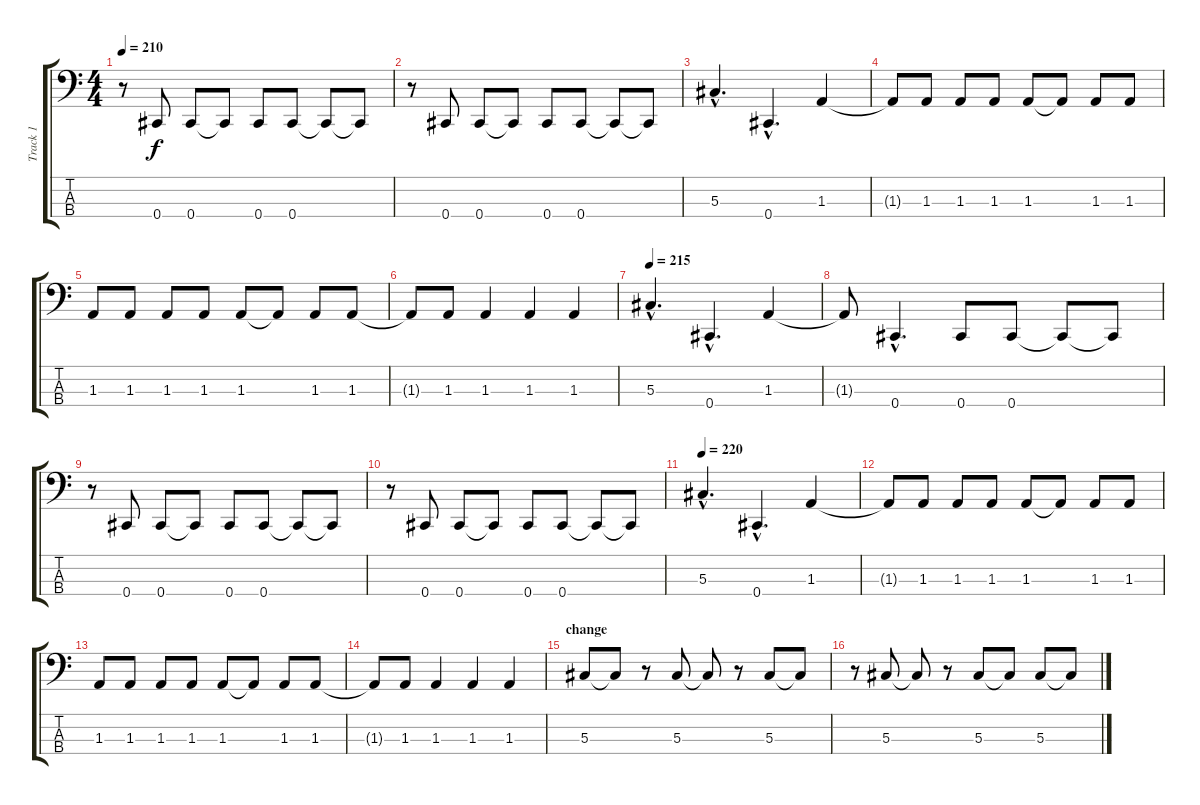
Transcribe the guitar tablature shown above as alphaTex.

\track ("Track 1" "Track 1") {instrument electricbasspick}
\staff {score tabs}
\tuning (Gb2 Db2 Ab1 Db1) {hide}
\ts (4 4)
\tempo 210
\clef f4
\ks c
r.8{dy f} 0.4.8 0.4.8 0.4{t}.8 0.4.8 0.4.8 0.4{t}.8 0.4{t}.8 |
r.8 0.4.8 0.4.8 0.4{t}.8 0.4.8 0.4.8 0.4{t}.8 0.4{t}.8 |
5.3{hac}.4{d} 0.4{hac}.4{d} 1.3.4 |
1.3{t}.8 1.3.8 1.3.8 1.3.8 1.3.8 1.3{t}.8 1.3.8 1.3.8 |
1.3.8 1.3.8 1.3.8 1.3.8 1.3.8 1.3{t}.8 1.3.8 1.3.8 |
1.3{t}.8 1.3.8 1.3.4 1.3.4 1.3.4 |
\tempo 215
5.3{hac}.4{d} 0.4{hac}.4{d} 1.3.4 |
1.3{t}.8 0.4{hac}.4{d} 0.4.8 0.4.8 0.4{t}.8 0.4{t}.8 |
r.8 0.4.8 0.4.8 0.4{t}.8 0.4.8 0.4.8 0.4{t}.8 0.4{t}.8 |
r.8 0.4.8 0.4.8 0.4{t}.8 0.4.8 0.4.8 0.4{t}.8 0.4{t}.8 |
\tempo 220
5.3{hac}.4{d} 0.4{hac}.4{d} 1.3.4 |
1.3{t}.8 1.3.8 1.3.8 1.3.8 1.3.8 1.3{t}.8 1.3.8 1.3.8 |
1.3.8 1.3.8 1.3.8 1.3.8 1.3.8 1.3{t}.8 1.3.8 1.3.8 |
1.3{t}.8 1.3.8 1.3.4 1.3.4 1.3.4 |
\section ("" "change")
5.3.8 5.3{t}.8 r.8 5.3.8 5.3{t}.8 r.8 5.3.8 5.3{t}.8 |
r.8 5.3.8 5.3{t}.8 r.8 5.3.8 5.3{t}.8 5.3.8 5.3{t}.8
